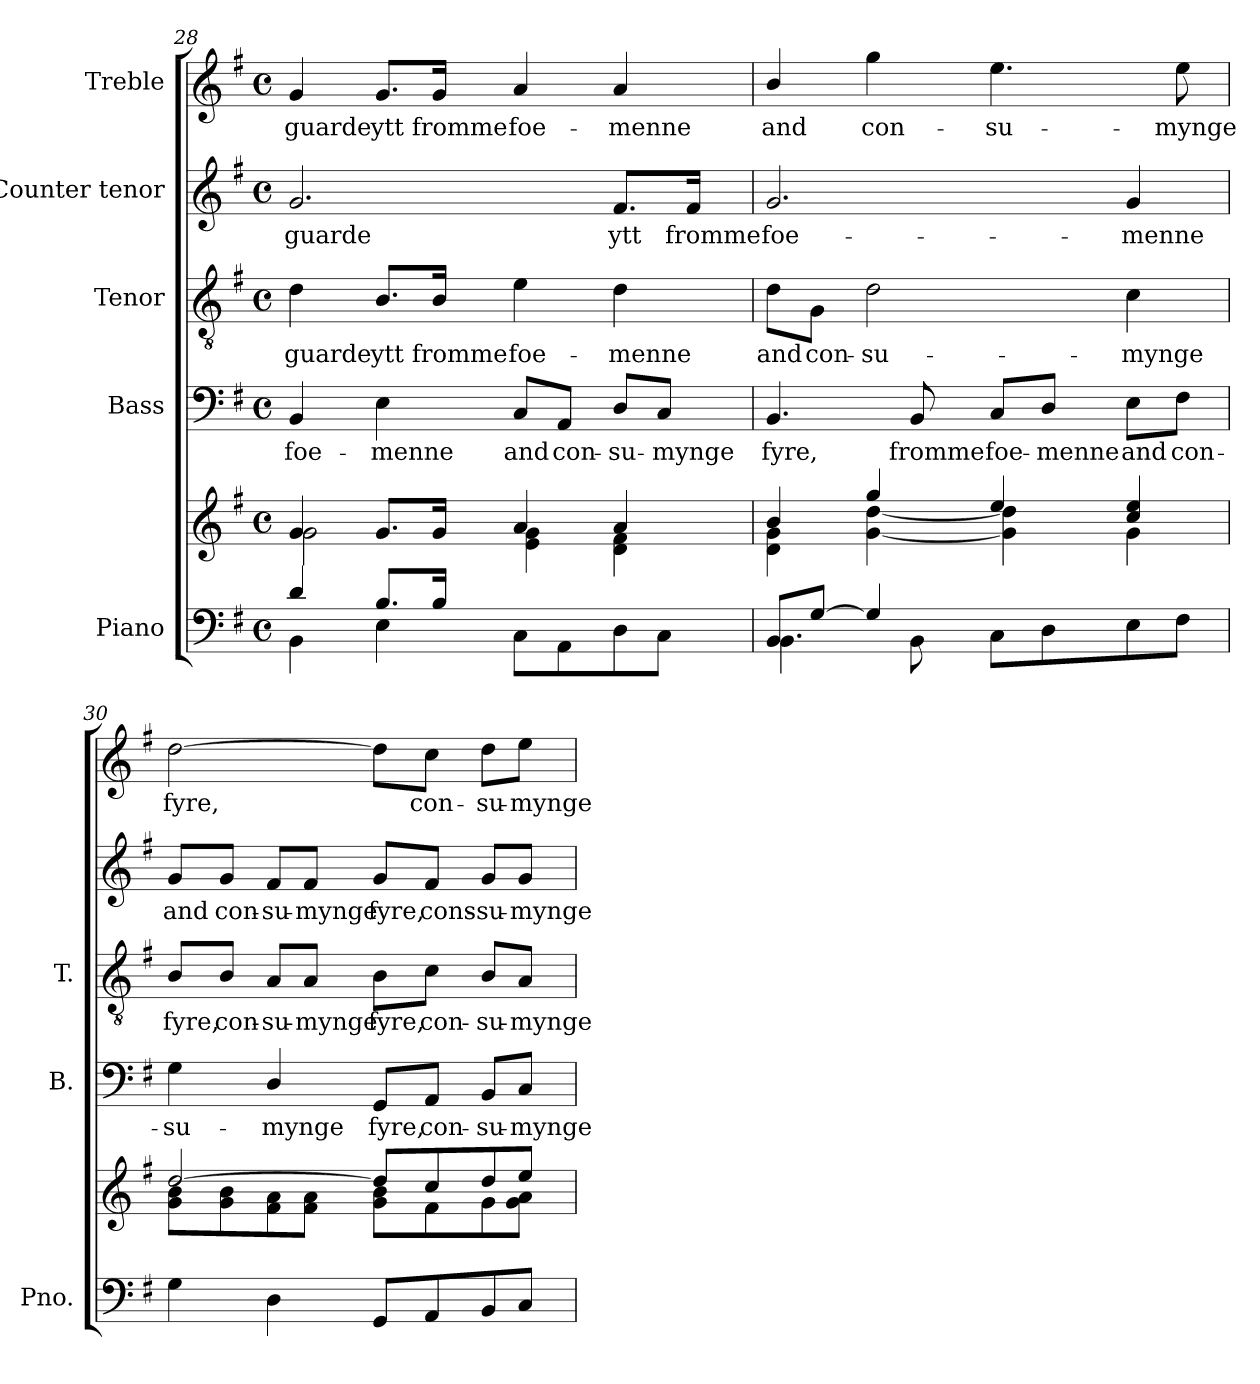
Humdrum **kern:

**kern	**kern	**kern	**text	**kern	**text	**kern	**text	**kern	**text
*part5	*part5	*part4	*part4	*part3	*part3	*part2	*part2	*part1	*part1
*staff6	*staff5	*staff4	*staff4	*staff3	*staff3	*staff2	*staff2	*staff1	*staff1
*I"Piano	*	*I"Bass	*	*I"Tenor	*	*I"Counter tenor	*	*I"Treble	*
*I'Pno.	*	*I'B.	*	*I'T.	*	*	*	*	*
*clefF4	*clefG2	*clefF4	*	*clefGv2	*	*clefG2	*	*clefG2	*
*	*	*	*	*ITrd7c12	*	*	*	*	*
*k[f#]	*k[f#]	*k[f#]	*	*k[f#]	*	*k[f#]	*	*k[f#]	*
*G:	*G:	*G:	*	*G:	*	*G:	*	*G:	*
*M4/4	*M4/4	*M4/4	*	*M4/4	*	*M4/4	*	*M4/4	*
*met(c)	*met(c)	*met(c)	*	*met(c)	*	*met(c)	*	*met(c)	*
=28	=28	=28	=28	=28	=28	=28	=28	=28	=28
*^	*^	*	*	*	*	*	*	*	*
!	!	!	!	!	!LO:LY:b:color=#000000	!	!	!	!	!	!
!	!	!	!	!	!	!	!LO:LY:b:color=#000000	!	!	!	!
!	!	!	!	!	!	!	!	!	!LO:LY:b:color=#000000	!	!
!	!	!	!	!	!	!	!	!	!	!	!LO:LY:b:color=#000000
4di/	4BBi\	4gi/	2gi\	4BBi/	foe-	4Di\	guarde	2.gi/	guarde	4gi/	guarde
!	!	!	!	!	!LO:LY:b:color=#000000	!	!	!	!	!	!
!	!	!	!	!	!	!	!LO:LY:b:color=#000000	!	!	!	!
!	!	!	!	!	!	!	!	!	!	!	!LO:LY:b:color=#000000
8.Bi/L	4Ei\	8.gi/L	.	4Ei\	-menne	8.BBi/L	ytt	.	.	8.gi/L	ytt
!	!	!	!	!	!	!	!LO:LY:b:color=#000000	!	!	!	!
!	!	!	!	!	!	!	!	!	!	!	!LO:LY:b:color=#000000
16Bi/Jk	.	16gi/Jk	.	.	.	16BBi/Jk	fromme	.	.	16gi/Jk	fromme
!	!	!	!	!	!LO:LY:b:color=#000000	!	!	!	!	!	!
!	!	!	!	!	!	!	!LO:LY:b:color=#000000	!	!	!	!
!	!	!	!	!	!	!	!	!	!	!	!LO:LY:b:color=#000000
2ryy	8Ci\L	4ai/	4ei\ 4gi	8Ci/L	and	4Ei\	foe-	.	.	4ai/	foe-
!	!	!	!	!	!LO:LY:b:color=#000000	!	!	!	!	!	!
.	8AAi\	.	.	8AAi/J	con-	.	.	.	.	.	.
!	!	!	!	!	!LO:LY:b:color=#000000	!	!	!	!	!	!
!	!	!	!	!	!	!	!LO:LY:b:color=#000000	!	!	!	!
!	!	!	!	!	!	!	!	!	!LO:LY:b:color=#000000	!	!
!	!	!	!	!	!	!	!	!	!	!	!LO:LY:b:color=#000000
.	8Di\	4ai/	4di\ 4f#i	8Di/L	-su-	4Di\	-menne	8.f#i/L	ytt	4ai/	-menne
!	!	!	!	!	!LO:LY:b:color=#000000	!	!	!	!	!	!
.	8Ci\J	.	.	8Ci/J	-mynge	.	.	.	.	.	.
!	!	!	!	!	!	!	!	!	!LO:LY:b:color=#000000	!	!
.	.	.	.	.	.	.	.	16f#i/Jk	fromme	.	.
=29	=29	=29	=29	=29	=29	=29	=29	=29	=29	=29	=29
!	!	!	!	!	!LO:LY:b:color=#000000	!	!	!	!	!	!
!	!	!	!	!	!	!	!LO:LY:b:color=#000000	!	!	!	!
!	!	!	!	!	!	!	!	!	!LO:LY:b:color=#000000	!	!
!	!	!	!	!	!	!	!	!	!	!	!LO:LY:b:color=#000000
8BBi/L	4.BBi\	4bi/	4di\ 4gi	4.BBi/	fyre,	8Di\L	and	2.gi/	foe-	4bi/	and
!	!	!	!	!	!	!	!LO:LY:b:color=#000000	!	!	!	!
[8Gi/J	.	.	.	.	.	8GGi\J	con-	.	.	.	.
!	!	!	!	!	!	!	!LO:LY:b:color=#000000	!	!	!	!
!	!	!	!	!	!	!	!	!	!	!	!LO:LY:b:color=#000000
4Gi/]	.	4ggi/	[4gi\ [4ddi	.	.	2Di\	-su-	.	.	4ggi\	con-
!	!	!	!	!	!LO:LY:b:color=#000000	!	!	!	!	!	!
.	8BBi\	.	.	8BBi/	fromme	.	.	.	.	.	.
!	!	!	!	!	!LO:LY:b:color=#000000	!	!	!	!	!	!
!	!	!	!	!	!	!	!	!	!	!	!LO:LY:b:color=#000000
4ryy	8Ci\L	4eei/	4gi\] 4ddi]	8Ci/L	foe-	.	.	.	.	4.eei\	-su-
!	!	!	!	!	!LO:LY:b:color=#000000	!	!	!	!	!	!
.	8Di\	.	.	8Di/J	-menne	.	.	.	.	.	.
!	!	!	!	!	!LO:LY:b:color=#000000	!	!	!	!	!	!
!	!	!	!	!	!	!	!LO:LY:b:color=#000000	!	!	!	!
!	!	!	!	!	!	!	!	!	!LO:LY:b:color=#000000	!	!
4ryy	8Ei\	4cci/ 4eei	4gi\	8Ei\L	and	4Ci\	-mynge	4gi/	-menne	.	.
!	!	!	!	!	!LO:LY:b:color=#000000	!	!	!	!	!	!
!	!	!	!	!	!	!	!	!	!	!	!LO:LY:b:color=#000000
.	8F#i\J	.	.	8F#i\J	con-	.	.	.	.	8eei\	-mynge
*v	*v	*	*	*	*	*	*	*	*	*	*
!!LO:PB:g=z
=30	=30	=30	=30	=30	=30	=30	=30	=30	=30	=30
*^	*	*	*	*	*	*	*	*	*	*
!	!	!	!	!	!LO:LY:b:color=#000000	!	!	!	!	!	!
*v	*v	*	*	*	*	*	*	*	*	*	*
*^	*	*	*	*	*	*	*	*	*	*
!	!	!	!	!	!	!	!LO:LY:b:color=#000000	!	!	!	!
*v	*v	*	*	*	*	*	*	*	*	*	*
*^	*	*	*	*	*	*	*	*	*	*
!	!	!	!	!	!	!	!	!	!LO:LY:b:color=#000000	!	!
*v	*v	*	*	*	*	*	*	*	*	*	*
*^	*	*	*	*	*	*	*	*	*	*
!	!	!	!	!	!	!	!	!	!	!	!LO:LY:b:color=#000000
*v	*v	*	*	*	*	*	*	*	*	*	*
4Gi\	[2ddi/	8gi\ 8biL	4Gi\	-su-	8BBi/L	fyre,	8gi/L	and	[2ddi\	fyre,
!	!	!	!	!	!	!LO:LY:b:color=#000000	!	!	!	!
!	!	!	!	!	!	!	!	!LO:LY:b:color=#000000	!	!
.	.	8gi\ 8bi	.	.	8BBi/J	con-	8gi/J	con-	.	.
!	!	!	!	!LO:LY:b:color=#000000	!	!	!	!	!	!
!	!	!	!	!	!	!LO:LY:b:color=#000000	!	!	!	!
!	!	!	!	!	!	!	!	!LO:LY:b:color=#000000	!	!
4Di\	.	8f#i\ 8ai	4Di/	-mynge	8AAi/L	-su-	8f#i/L	-su-	.	.
!	!	!	!	!	!	!LO:LY:b:color=#000000	!	!	!	!
!	!	!	!	!	!	!	!	!LO:LY:b:color=#000000	!	!
.	.	8f#i\ 8aiJ	.	.	8AAi/J	-mynge	8f#i/J	-mynge	.	.
!	!	!	!	!LO:LY:b:color=#000000	!	!	!	!	!	!
!	!	!	!	!	!	!LO:LY:b:color=#000000	!	!	!	!
!	!	!	!	!	!	!	!	!LO:LY:b:color=#000000	!	!
8GGi/L	8ddi/L]	8gi\ 8biL	8GGi/L	fyre,	8BBi\L	fyre,	8gi/L	fyre,	8ddi\L]	.
!	!	!	!	!LO:LY:b:color=#000000	!	!	!	!	!	!
!	!	!	!	!	!	!LO:LY:b:color=#000000	!	!	!	!
!	!	!	!	!	!	!	!	!LO:LY:b:color=#000000	!	!
!	!	!	!	!	!	!	!	!	!	!LO:LY:b:color=#000000
8AAi/	8cci/	8f#i\	8AAi/J	con-	8Ci\J	con-	8f#i/J	cons-	8cci\J	con-
!	!	!	!	!LO:LY:b:color=#000000	!	!	!	!	!	!
!	!	!	!	!	!	!LO:LY:b:color=#000000	!	!	!	!
!	!	!	!	!	!	!	!	!LO:LY:b:color=#000000	!	!
!	!	!	!	!	!	!	!	!	!	!LO:LY:b:color=#000000
8BBi/	8ddi/	8gi\	8BBi/L	-su-	8BBi/L	-su-	8gi/L	-su-	8ddi\L	-su-
!	!	!	!	!LO:LY:b:color=#000000	!	!	!	!	!	!
!	!	!	!	!	!	!LO:LY:b:color=#000000	!	!	!	!
!	!	!	!	!	!	!	!	!LO:LY:b:color=#000000	!	!
!	!	!	!	!	!	!	!	!	!	!LO:LY:b:color=#000000
8Ci/J	8eei/J	8gi\ 8aiJ	8Ci/J	-mynge	8AAi/J	-mynge	8gi/J	-mynge	8eei\J	-mynge
*	*v	*v	*	*	*	*	*	*	*	*
=	=	=	=	=	=	=	=	=	=
*-	*-	*-	*-	*-	*-	*-	*-	*-	*-
